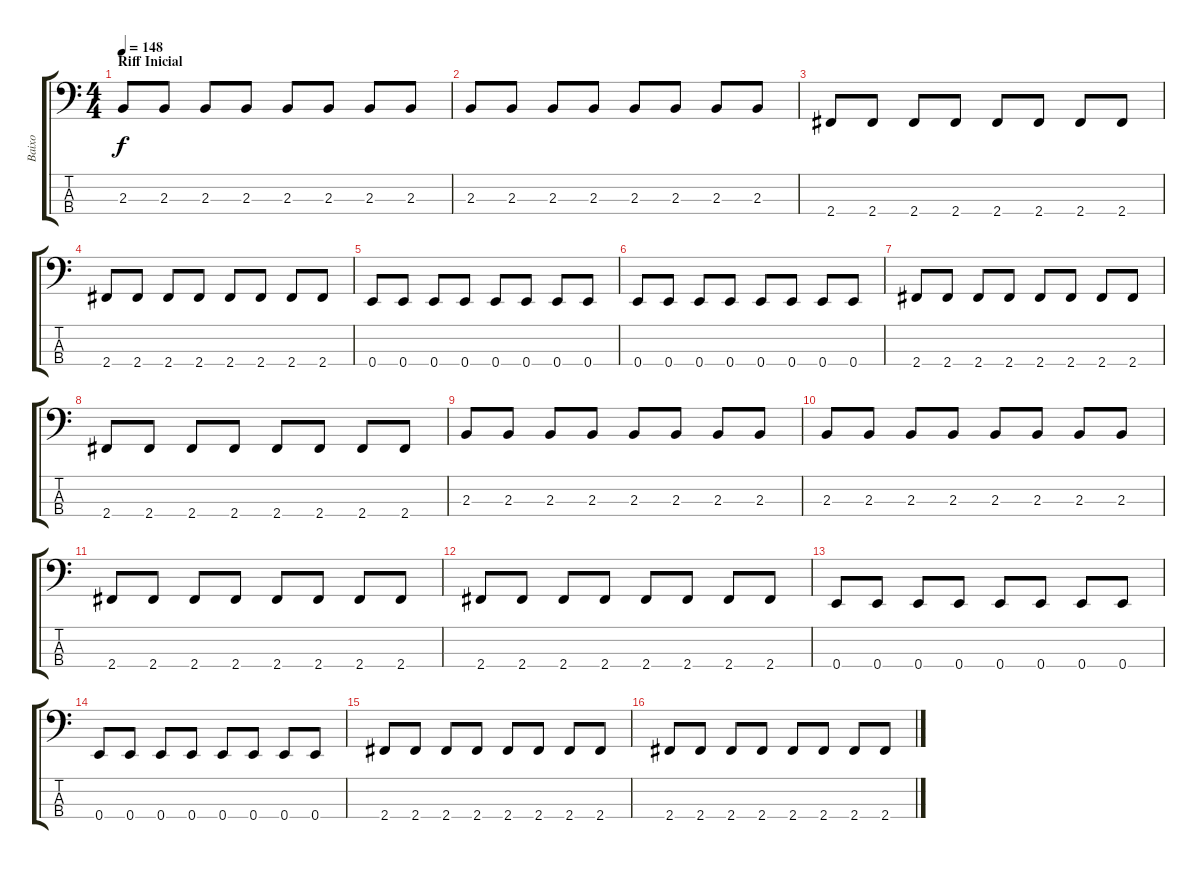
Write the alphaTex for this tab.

\track ("Baixo" "Baixo") {instrument electricbassfinger}
\staff {score tabs}
\tuning (G2 D2 A1 E1) {hide}
\ts (4 4)
\section ("" "Riff Inicial")
\tempo 148
\clef f4
\ks c
2.3.8{dy f instrument electricbassfinger} 2.3.8 2.3.8 2.3.8 2.3.8 2.3.8 2.3.8 2.3.8 |
2.3.8 2.3.8 2.3.8 2.3.8 2.3.8 2.3.8 2.3.8 2.3.8 |
2.4.8 2.4.8 2.4.8 2.4.8 2.4.8 2.4.8 2.4.8 2.4.8 |
2.4.8 2.4.8 2.4.8 2.4.8 2.4.8 2.4.8 2.4.8 2.4.8 |
0.4.8 0.4.8 0.4.8 0.4.8 0.4.8 0.4.8 0.4.8 0.4.8 |
0.4.8 0.4.8 0.4.8 0.4.8 0.4.8 0.4.8 0.4.8 0.4.8 |
2.4.8 2.4.8 2.4.8 2.4.8 2.4.8 2.4.8 2.4.8 2.4.8 |
2.4.8 2.4.8 2.4.8 2.4.8 2.4.8 2.4.8 2.4.8 2.4.8 |
2.3.8 2.3.8 2.3.8 2.3.8 2.3.8 2.3.8 2.3.8 2.3.8 |
2.3.8 2.3.8 2.3.8 2.3.8 2.3.8 2.3.8 2.3.8 2.3.8 |
2.4.8 2.4.8 2.4.8 2.4.8 2.4.8 2.4.8 2.4.8 2.4.8 |
2.4.8 2.4.8 2.4.8 2.4.8 2.4.8 2.4.8 2.4.8 2.4.8 |
0.4.8 0.4.8 0.4.8 0.4.8 0.4.8 0.4.8 0.4.8 0.4.8 |
0.4.8 0.4.8 0.4.8 0.4.8 0.4.8 0.4.8 0.4.8 0.4.8 |
2.4.8 2.4.8 2.4.8 2.4.8 2.4.8 2.4.8 2.4.8 2.4.8 |
2.4.8 2.4.8 2.4.8 2.4.8 2.4.8 2.4.8 2.4.8 2.4.8
